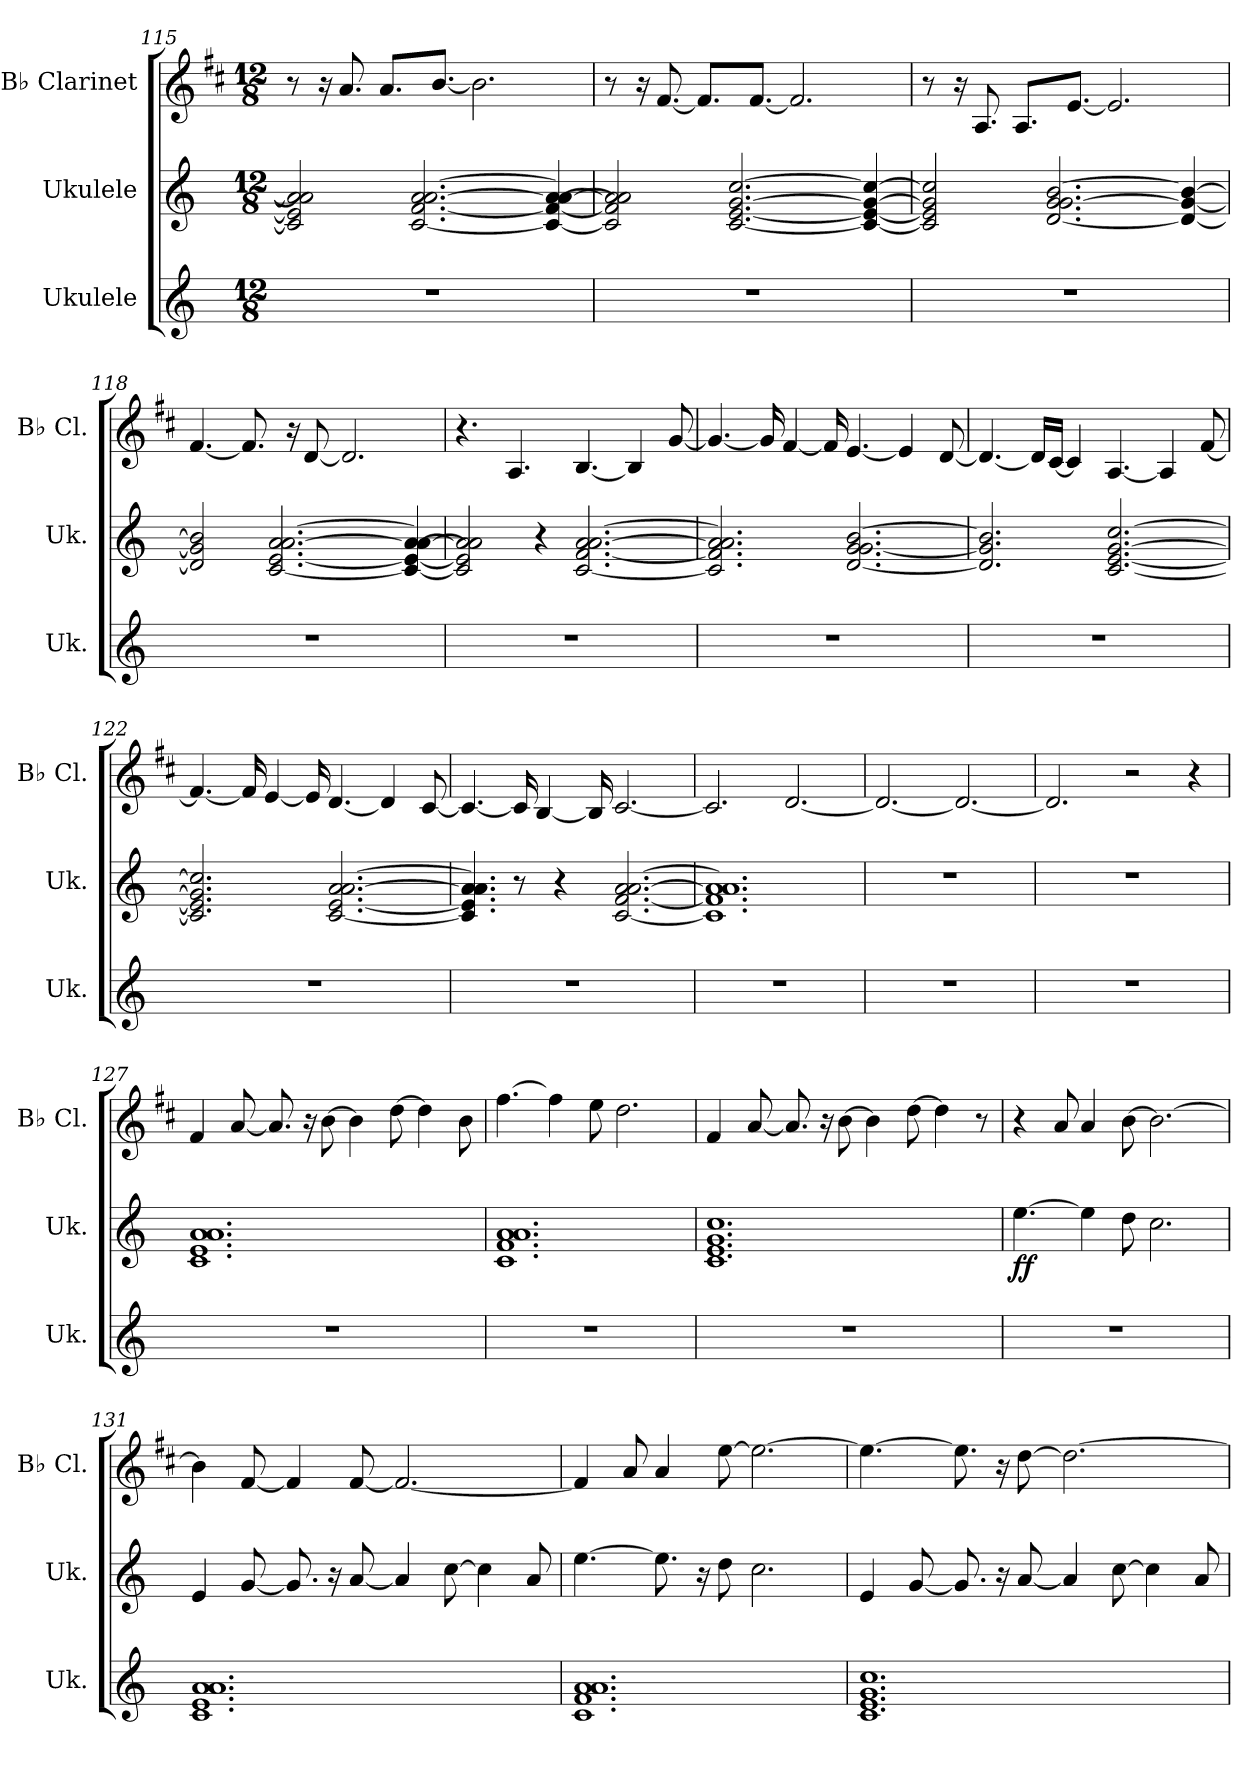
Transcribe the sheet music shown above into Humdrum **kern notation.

**kern	**kern	**dynam	**kern
*part3	*part2	*part2	*part1
*staff3	*staff2	*staff2	*staff1
*I"Ukulele	*I"Ukulele	*	*I"B♭ Clarinet
*I'Uk.	*I'Uk.	*	*I'B♭ Cl.
!!LO:LB:g=z
*	*clefG2	*	*clefG2
*	*	*	*ITrd1c2
*k[]	*k[]	*	*k[]
*M12/8	*M12/8	*	*M12/8
=115	=115	=115	=115
1.r	2c/] 2e/] 2a/] 2a/]	.	8r
.	.	.	16r
.	.	.	8.g/
.	.	.	8.g/L
.	[2.c/ [2.f/ [2.a/ [2.a/	.	.
.	.	.	[8.a/J
.	.	.	2.a\]
.	4c/_ 4f/_ 4a/_ 4a/_	.	.
=116	=116	=116	=116
1.r	2c/] 2f/] 2a/] 2a/]	.	8r
.	.	.	16r
.	.	.	[8.e/
.	.	.	8.e/L]
.	[2.c/ [2.e/ [2.g/ [2.cc/	.	.
.	.	.	[8.e/J
.	.	.	2.e/]
.	4c/_ 4e/_ 4g/_ 4cc/_	.	.
=117	=117	=117	=117
1.r	2c/] 2e/] 2g/] 2cc/]	.	8r
.	.	.	16r
.	.	.	8.G/
.	.	.	8.G/L
.	[2.d/ 2.g/ [2.g/ [2.b/	.	.
.	.	.	[8.d/J
.	.	.	2.d/]
.	4d/_ 4g/_ 4b/_	.	.
=118	=118	=118	=118
1.r	2d/] 2g/] 2b/]	.	[4.e/
.	.	.	8.e/]
.	[2.c/ [2.e/ [2.a/ [2.a/	.	.
.	.	.	16r
.	.	.	[8c/
.	.	.	2.c/]
.	4c/_ 4e/_ 4a/_ 4a/_	.	.
=119	=119	=119	=119
1.r	2c/] 2e/] 2a/] 2a/]	.	4.r
.	.	.	4.G/
.	4r	.	.
.	[2.c/ [2.f/ [2.a/ [2.a/	.	[4.A/
.	.	.	4A/]
.	.	.	[8f/
!!LO:LB:g=z
=120	=120	=120	=120
1.r	2.c/] 2.f/] 2.a/] 2.a/]	.	4.f/_
.	.	.	16f/]
.	.	.	[4e/
.	.	.	16e/]
.	[2.d/ [2.g/ 2.g/ [2.b/	.	[4.d/
.	.	.	4d/]
.	.	.	[8c/
=121	=121	=121	=121
1.r	2.d/] 2.g/] 2.b/]	.	4.c/_
.	.	.	16c/LL]
.	.	.	[16B/JJ
.	.	.	4B/]
.	[2.c/ [2.e/ [2.g/ [2.cc/	.	[4.G/
.	.	.	4G/]
.	.	.	[8e/
=122	=122	=122	=122
1.r	2.c/] 2.e/] 2.g/] 2.cc/]	.	4.e/_
.	.	.	16e/]
.	.	.	[4d/
.	.	.	16d/]
.	[2.c/ [2.e/ [2.a/ [2.a/	.	[4.c/
.	.	.	4c/]
.	.	.	[8B/
=123	=123	=123	=123
1.r	4.c/] 4.e/] 4.a/] 4.a/]	.	4.B/_
.	8r	.	16B/]
.	.	.	[4A/
.	4r	.	.
.	.	.	16A/]
.	[2.c/ [2.f/ [2.a/ [2.a/	.	[2.B/
!!LO:PB:g=z
=124	=124	=124	=124
1.r	1.c] 1.f] 1.a] 1.a]	.	2.B/]
.	.	.	[2.c/
=125	=125	=125	=125
1.r	1.r	.	2.c/_
.	.	.	2.c/_
=126	=126	=126	=126
1.r	1.r	.	2.c/]
.	.	.	2r
.	.	.	4r
=127	=127	=127	=127
*	*	*	*MM249
1.r	1.c 1.e 1.a 1.a	.	4e/
.	.	.	[8g/
.	.	.	8.g/]
.	.	.	16r
.	.	.	[8a\
.	.	.	4a\]
.	.	.	[8cc\
.	.	.	4cc\]
.	.	.	8a\
=128	=128	=128	=128
1.r	1.c 1.f 1.a 1.a	.	[4.ee\
.	.	.	4ee\]
.	.	.	8dd\
.	.	.	2.cc\
=129	=129	=129	=129
1.r	1.c 1.e 1.g 1.cc	.	4e/
.	.	.	[8g/
.	.	.	8.g/]
.	.	.	16r
.	.	.	[8a\
.	.	.	4a\]
.	.	.	[8cc\
.	.	.	4cc\]
.	.	.	8r
!!LO:LB:g=z
=130	=130	=130	=130
!	!	!LO:DY:b	!
1.r	[4.ee\	ff	4r
.	.	.	8g/
.	4ee\]	.	4g/
.	8dd\	.	[8a\
.	2.cc\	.	2.a\_
=131	=131	=131	=131
1.c 1.e 1.a 1.a	4e/	.	4a\]
.	[8g/	.	[8e/
.	8.g/]	.	4e/]
.	16r	.	.
.	[8a/	.	[8e/
.	4a/]	.	2.e/_
.	[8cc\	.	.
.	4cc\]	.	.
.	8a/	.	.
=132	=132	=132	=132
1.c 1.f 1.a 1.a	[4.ee\	.	4e/]
.	.	.	8g/
.	8.ee\]	.	4g/
.	16r	.	.
.	8dd\	.	[8dd\
.	2.cc\	.	2.dd\_
=133	=133	=133	=133
1.c 1.e 1.g 1.cc	4e/	.	4.dd\_
.	[8g/	.	.
.	8.g/]	.	8.dd\]
.	16r	.	16r
.	[8a/	.	[8cc\
.	4a/]	.	2.cc\_
.	[8cc\	.	.
.	4cc\]	.	.
.	8a/	.	.
=	=	=	=
*-	*-	*-	*-
